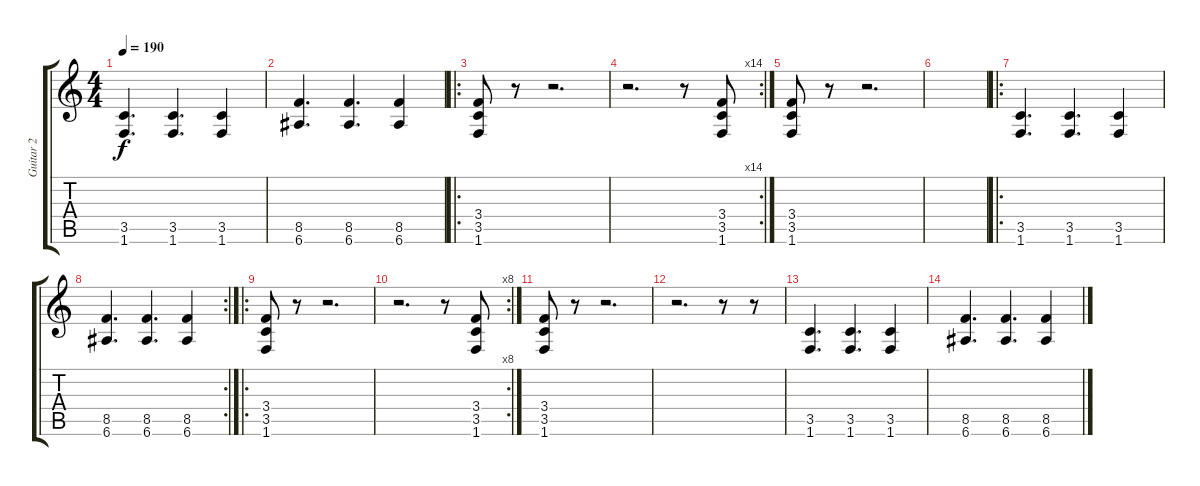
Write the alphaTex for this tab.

\track ("Guitar 2" "Guitar 2") {instrument overdrivenguitar}
\staff {score tabs}
\tuning (E4 B3 G3 D3 A2 E2) {hide}
\ts (4 4)
\tempo 190
\clef g2
\ks c
(3.5 1.6).4{d dy f} (3.5 1.6).4{d} (3.5 1.6).4 |
(8.5 6.6).4{d} (8.5 6.6).4{d} (8.5 6.6).4 |
\ro
(3.4 3.5 1.6).8 r.8 r.2{d} |
\rc 14
r.2{d} r.8 (3.4 3.5 1.6).8 |
(3.4 3.5 1.6).8 r.8 r.2{d} |
|
\ro
(3.5 1.6).4{d} (3.5 1.6).4{d} (3.5 1.6).4 |
\rc 2
(8.5 6.6).4{d} (8.5 6.6).4{d} (8.5 6.6).4 |
\ro
(3.4 3.5 1.6).8 r.8 r.2{d} |
\rc 8
r.2{d} r.8 (3.4 3.5 1.6).8 |
(3.4 3.5 1.6).8 r.8 r.2{d} |
r.2{d} r.8 r.8 |
(3.5 1.6).4{d} (3.5 1.6).4{d} (3.5 1.6).4 |
(8.5 6.6).4{d} (8.5 6.6).4{d} (8.5 6.6).4
